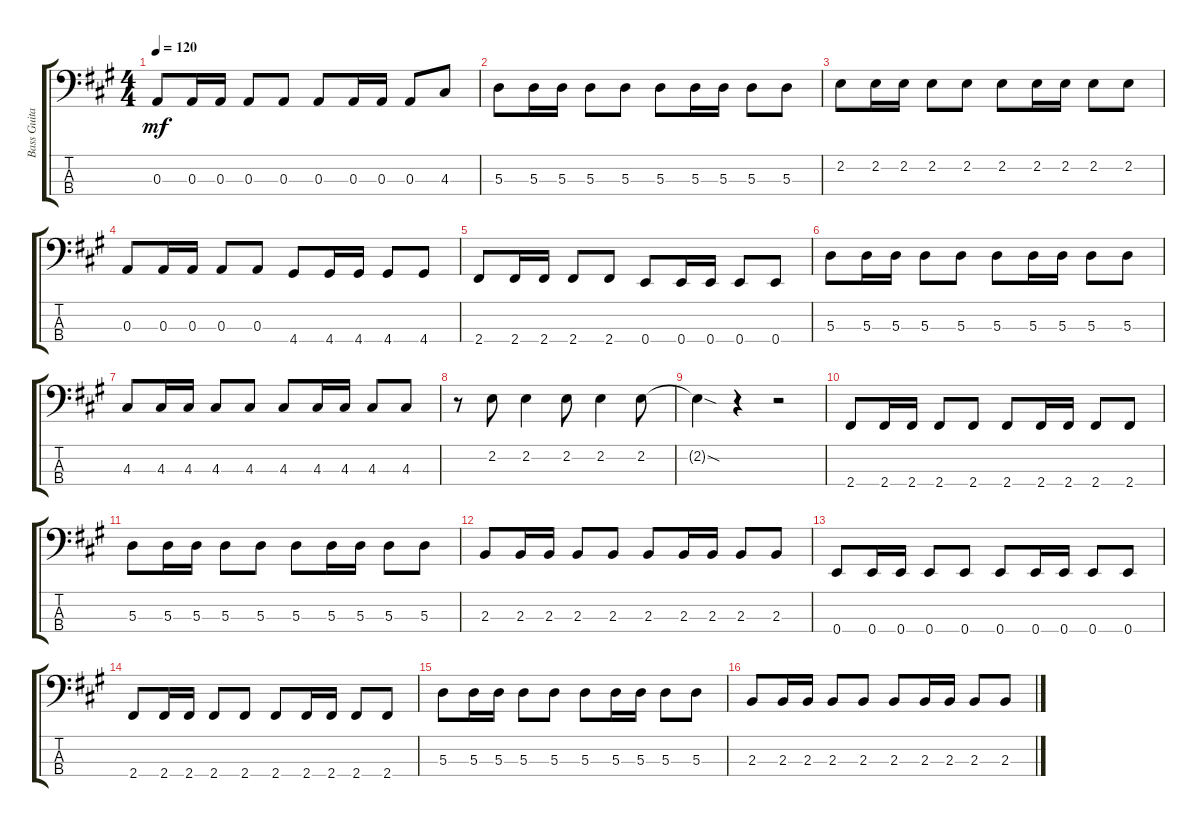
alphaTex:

\track ("Bass Guitar" "Bass Guita") {instrument electricbassfinger}
\staff {score tabs}
\tuning (G2 D2 A1 E1) {hide}
\ts (4 4)
\tempo 120
\clef f4
\ks f#minor
0.3.8{dy mf} 0.3.16 0.3.16 0.3.8 0.3.8 0.3.8 0.3.16 0.3.16 0.3.8 4.3.8 |
5.3.8 5.3.16 5.3.16 5.3.8 5.3.8 5.3.8 5.3.16 5.3.16 5.3.8 5.3.8 |
2.2.8 2.2.16 2.2.16 2.2.8 2.2.8 2.2.8 2.2.16 2.2.16 2.2.8 2.2.8 |
0.3.8 0.3.16 0.3.16 0.3.8 0.3.8 4.4.8 4.4.16 4.4.16 4.4.8 4.4.8 |
2.4.8 2.4.16 2.4.16 2.4.8 2.4.8 0.4.8 0.4.16 0.4.16 0.4.8 0.4.8 |
5.3.8 5.3.16 5.3.16 5.3.8 5.3.8 5.3.8 5.3.16 5.3.16 5.3.8 5.3.8 |
4.3.8 4.3.16 4.3.16 4.3.8 4.3.8 4.3.8 4.3.16 4.3.16 4.3.8 4.3.8 |
r.8 2.2.8 2.2.4 2.2.8 2.2.4 2.2.8 |
2.2{sod t}.4 r.4 r.2 |
2.4.8 2.4.16 2.4.16 2.4.8 2.4.8 2.4.8 2.4.16 2.4.16 2.4.8 2.4.8 |
5.3.8 5.3.16 5.3.16 5.3.8 5.3.8 5.3.8 5.3.16 5.3.16 5.3.8 5.3.8 |
2.3.8 2.3.16 2.3.16 2.3.8 2.3.8 2.3.8 2.3.16 2.3.16 2.3.8 2.3.8 |
0.4.8 0.4.16 0.4.16 0.4.8 0.4.8 0.4.8 0.4.16 0.4.16 0.4.8 0.4.8 |
2.4.8 2.4.16 2.4.16 2.4.8 2.4.8 2.4.8 2.4.16 2.4.16 2.4.8 2.4.8 |
5.3.8 5.3.16 5.3.16 5.3.8 5.3.8 5.3.8 5.3.16 5.3.16 5.3.8 5.3.8 |
2.3.8 2.3.16 2.3.16 2.3.8 2.3.8 2.3.8 2.3.16 2.3.16 2.3.8 2.3.8
